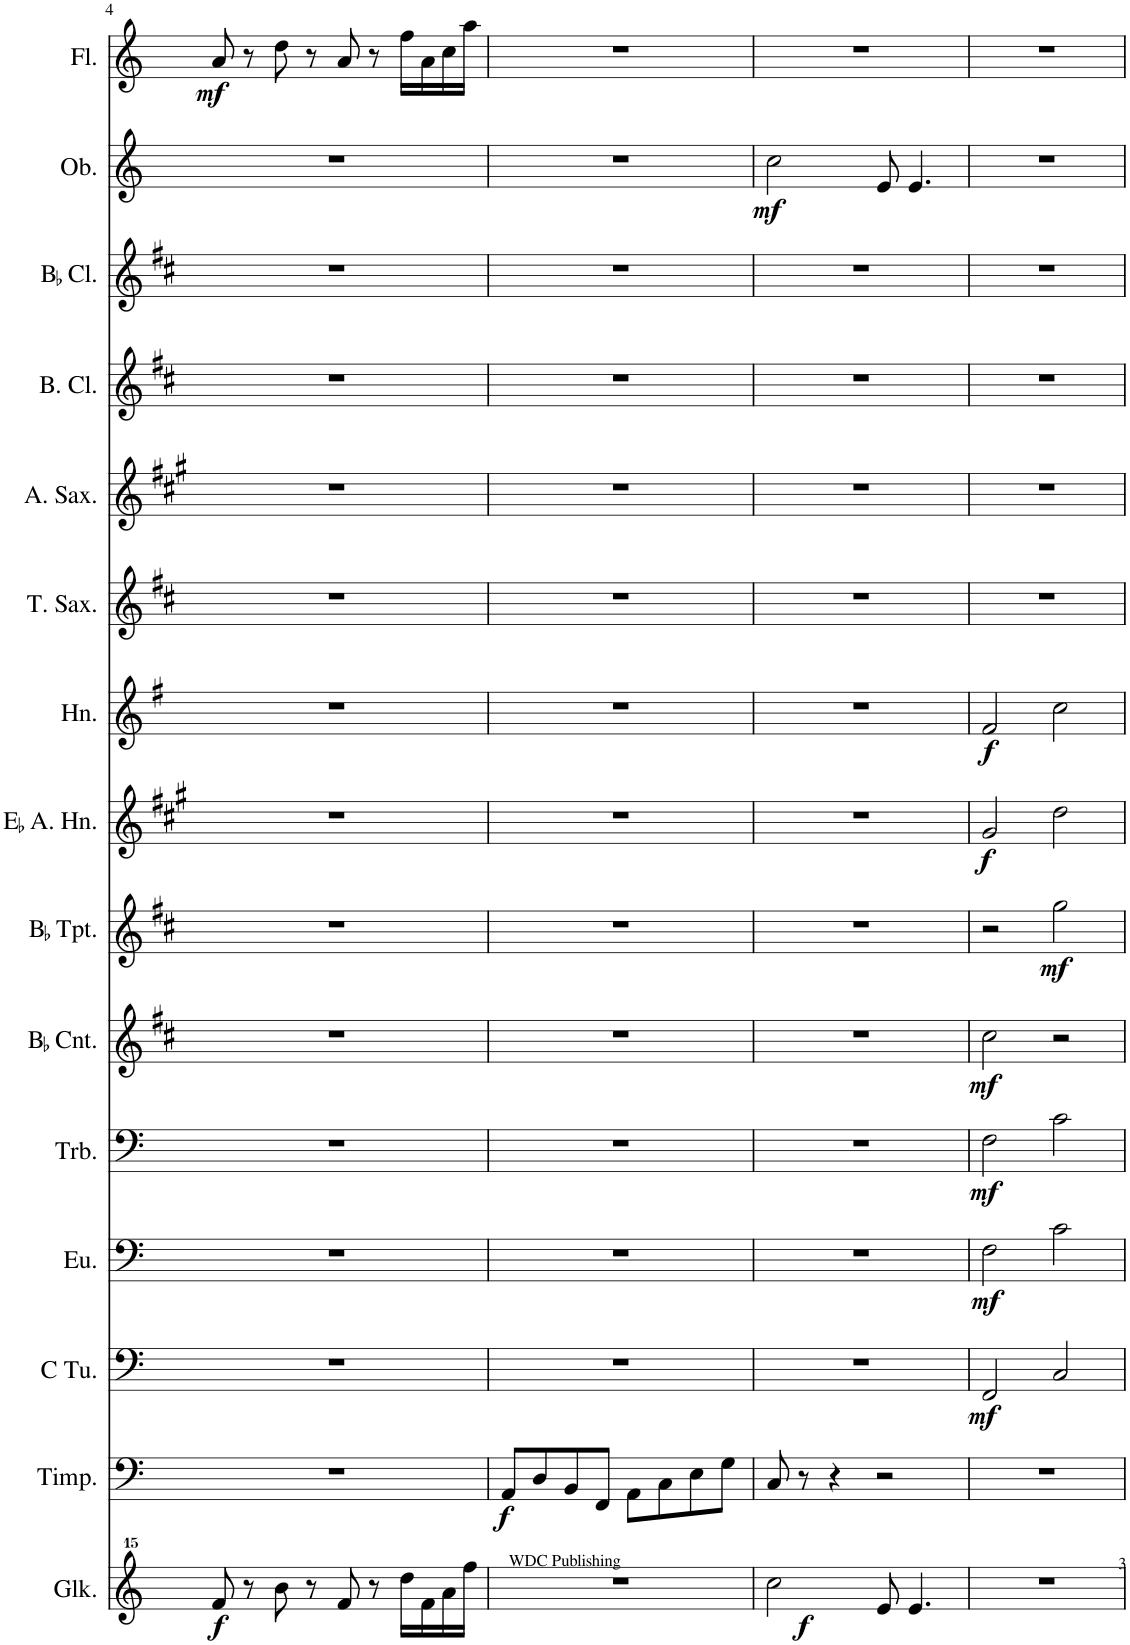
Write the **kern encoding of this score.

**kern	**dynam	**kern	**dynam	**kern	**dynam	**kern	**dynam	**kern	**dynam	**kern	**dynam	**kern	**dynam	**kern	**dynam	**kern	**dynam	**kern	**kern	**kern	**kern	**kern	**dynam	**kern	**dynam
*part15	*part15	*part14	*part14	*part13	*part13	*part12	*part12	*part11	*part11	*part10	*part10	*part9	*part9	*part8	*part8	*part7	*part7	*part6	*part5	*part4	*part3	*part2	*part2	*part1	*part1
*staff15	*staff15	*staff14	*staff14	*staff13	*staff13	*staff12	*staff12	*staff11	*staff11	*staff10	*staff10	*staff9	*staff9	*staff8	*staff8	*staff7	*staff7	*staff6	*staff5	*staff4	*staff3	*staff2	*staff2	*staff1	*staff1
*I"Glockenspiel	*	*I"Timpani	*	*I"C Tuba	*	*I"Euphonium	*	*I"Trombone	*	*I"BaccidentalFlat Cornet	*	*I"BaccidentalFlat Trumpet	*	*I"EaccidentalFlat Alto Horn	*	*I"Horn	*	*I"Tenor Saxophone	*I"Alto Saxophone	*I"Bass Clarinet	*I"BaccidentalFlat Clarinet	*I"Oboe	*	*I"Flute	*
*I'Glk.	*	*I'Timp.	*	*I'C Tu.	*	*I'Eu.	*	*I'Trb.	*	*I'BaccidentalFlat Cnt.	*	*I'BaccidentalFlat Tpt.	*	*I'EaccidentalFlat A. Hn.	*	*I'Hn.	*	*I'T. Sax.	*I'A. Sax.	*I'B. Cl.	*I'BaccidentalFlat Cl.	*I'Ob.	*	*I'Fl.	*
!!LO:PB:g=z
*clefG^^2	*	*clefF4	*	*clefF4	*	*clefF4	*	*clefF4	*	*clefG2	*	*clefG2	*	*clefG2	*	*clefG2	*	*clefG2	*clefG2	*clefG2	*clefG2	*clefG2	*	*clefG2	*
*	*	*	*	*	*	*	*	*	*	*Trd1c2	*	*Trd1c2	*	*Trd5c9	*	*Trd4c7	*	*Trd8c14	*Trd5c9	*Trd8c14	*Trd1c2	*	*	*	*
*k[]	*	*k[]	*	*k[]	*	*k[]	*	*k[]	*	*k[f#c#]	*	*k[f#c#]	*	*k[f#c#g#]	*	*k[f#]	*	*k[f#c#]	*k[f#c#g#]	*k[f#c#]	*k[f#c#]	*k[]	*	*k[]	*
*M4/4	*	*M4/4	*	*M4/4	*	*M4/4	*	*M4/4	*	*M4/4	*	*M4/4	*	*M4/4	*	*M4/4	*	*M4/4	*M4/4	*M4/4	*M4/4	*M4/4	*	*M4/4	*
=4	=4	=4	=4	=4	=4	=4	=4	=4	=4	=4	=4	=4	=4	=4	=4	=4	=4	=4	=4	=4	=4	=4	=4	=4	=4
!	!LO:DY:b	!	!	!	!	!	!	!	!	!	!	!	!	!	!	!	!	!	!	!	!	!	!	!	!LO:DY:b
8fff/	f	1r	.	1r	.	1r	.	1r	.	1r	.	1r	.	1r	.	1r	.	1r	1r	1r	1r	1r	.	8a/	mf
8r	.	.	.	.	.	.	.	.	.	.	.	.	.	.	.	.	.	.	.	.	.	.	.	8r	.
8bbb\	.	.	.	.	.	.	.	.	.	.	.	.	.	.	.	.	.	.	.	.	.	.	.	8dd\	.
8r	.	.	.	.	.	.	.	.	.	.	.	.	.	.	.	.	.	.	.	.	.	.	.	8r	.
8fff/	.	.	.	.	.	.	.	.	.	.	.	.	.	.	.	.	.	.	.	.	.	.	.	8a/	.
8r	.	.	.	.	.	.	.	.	.	.	.	.	.	.	.	.	.	.	.	.	.	.	.	8r	.
16dddd\LL	.	.	.	.	.	.	.	.	.	.	.	.	.	.	.	.	.	.	.	.	.	.	.	16ff\LL	.
16fff\	.	.	.	.	.	.	.	.	.	.	.	.	.	.	.	.	.	.	.	.	.	.	.	16a\	.
16aaa\	.	.	.	.	.	.	.	.	.	.	.	.	.	.	.	.	.	.	.	.	.	.	.	16cc\	.
16ffff\JJ	.	.	.	.	.	.	.	.	.	.	.	.	.	.	.	.	.	.	.	.	.	.	.	16aa\JJ	.
=5	=5	=5	=5	=5	=5	=5	=5	=5	=5	=5	=5	=5	=5	=5	=5	=5	=5	=5	=5	=5	=5	=5	=5	=5	=5
!	!	!	!LO:DY:b	!	!	!	!	!	!	!	!	!	!	!	!	!	!	!	!	!	!	!	!	!	!
1r	.	8AA/L	f	1r	.	1r	.	1r	.	1r	.	1r	.	1r	.	1r	.	1r	1r	1r	1r	1r	.	1r	.
.	.	8D/	.	.	.	.	.	.	.	.	.	.	.	.	.	.	.	.	.	.	.	.	.	.	.
.	.	8BB/	.	.	.	.	.	.	.	.	.	.	.	.	.	.	.	.	.	.	.	.	.	.	.
.	.	8FF/J	.	.	.	.	.	.	.	.	.	.	.	.	.	.	.	.	.	.	.	.	.	.	.
.	.	8AA\L	.	.	.	.	.	.	.	.	.	.	.	.	.	.	.	.	.	.	.	.	.	.	.
.	.	8C\	.	.	.	.	.	.	.	.	.	.	.	.	.	.	.	.	.	.	.	.	.	.	.
.	.	8E\	.	.	.	.	.	.	.	.	.	.	.	.	.	.	.	.	.	.	.	.	.	.	.
.	.	8G\J	.	.	.	.	.	.	.	.	.	.	.	.	.	.	.	.	.	.	.	.	.	.	.
=6	=6	=6	=6	=6	=6	=6	=6	=6	=6	=6	=6	=6	=6	=6	=6	=6	=6	=6	=6	=6	=6	=6	=6	=6	=6
!	!	!	!	!	!	!	!	!	!	!	!	!	!	!	!	!	!	!	!	!	!	!	!LO:DY:b	!	!
*^	*	*	*	*	*	*	*	*	*	*	*	*	*	*	*	*	*	*	*	*	*	*	*	*	*
2cccc\	8ryy	.	8C/	.	1r	.	1r	.	1r	.	1r	.	1r	.	1r	.	1r	.	1r	1r	1r	1r	2cc\	mf	1r	.
!	!	!LO:DY:b	!	!	!	!	!	!	!	!	!	!	!	!	!	!	!	!	!	!	!	!	!	!	!	!
.	2..ryy	f	8r	.	.	.	.	.	.	.	.	.	.	.	.	.	.	.	.	.	.	.	.	.	.	.
.	.	.	4r	.	.	.	.	.	.	.	.	.	.	.	.	.	.	.	.	.	.	.	.	.	.	.
8eee/	.	.	2r	.	.	.	.	.	.	.	.	.	.	.	.	.	.	.	.	.	.	.	8e/	.	.	.
4.eee/	.	.	.	.	.	.	.	.	.	.	.	.	.	.	.	.	.	.	.	.	.	.	4.e/	.	.	.
=7	=7	=7	=7	=7	=7	=7	=7	=7	=7	=7	=7	=7	=7	=7	=7	=7	=7	=7	=7	=7	=7	=7	=7	=7	=7	=7
!	!	!	!	!	!	!LO:DY:b	!	!LO:DY:b	!	!LO:DY:b	!	!LO:DY:b	!	!	!	!LO:DY:b	!	!LO:DY:b	!	!	!	!	!	!	!	!
*v	*v	*	*	*	*	*	*	*	*	*	*	*	*	*	*	*	*	*	*	*	*	*	*	*	*	*
1r	.	1r	.	2FF/	mf	2F\	mf	2F\	mf	2cc#\	mf	2r	.	2g#/	f	2f#/	f	1r	1r	1r	1r	1r	.	1r	.
!	!	!	!	!	!	!	!	!	!	!	!	!	!LO:DY:b	!	!	!	!	!	!	!	!	!	!	!	!
.	.	.	.	2C/	.	2c\	.	2c\	.	2r	.	2gg\	mf	2dd\	.	2cc\	.	.	.	.	.	.	.	.	.
=	=	=	=	=	=	=	=	=	=	=	=	=	=	=	=	=	=	=	=	=	=	=	=	=	=
*-	*-	*-	*-	*-	*-	*-	*-	*-	*-	*-	*-	*-	*-	*-	*-	*-	*-	*-	*-	*-	*-	*-	*-	*-	*-
